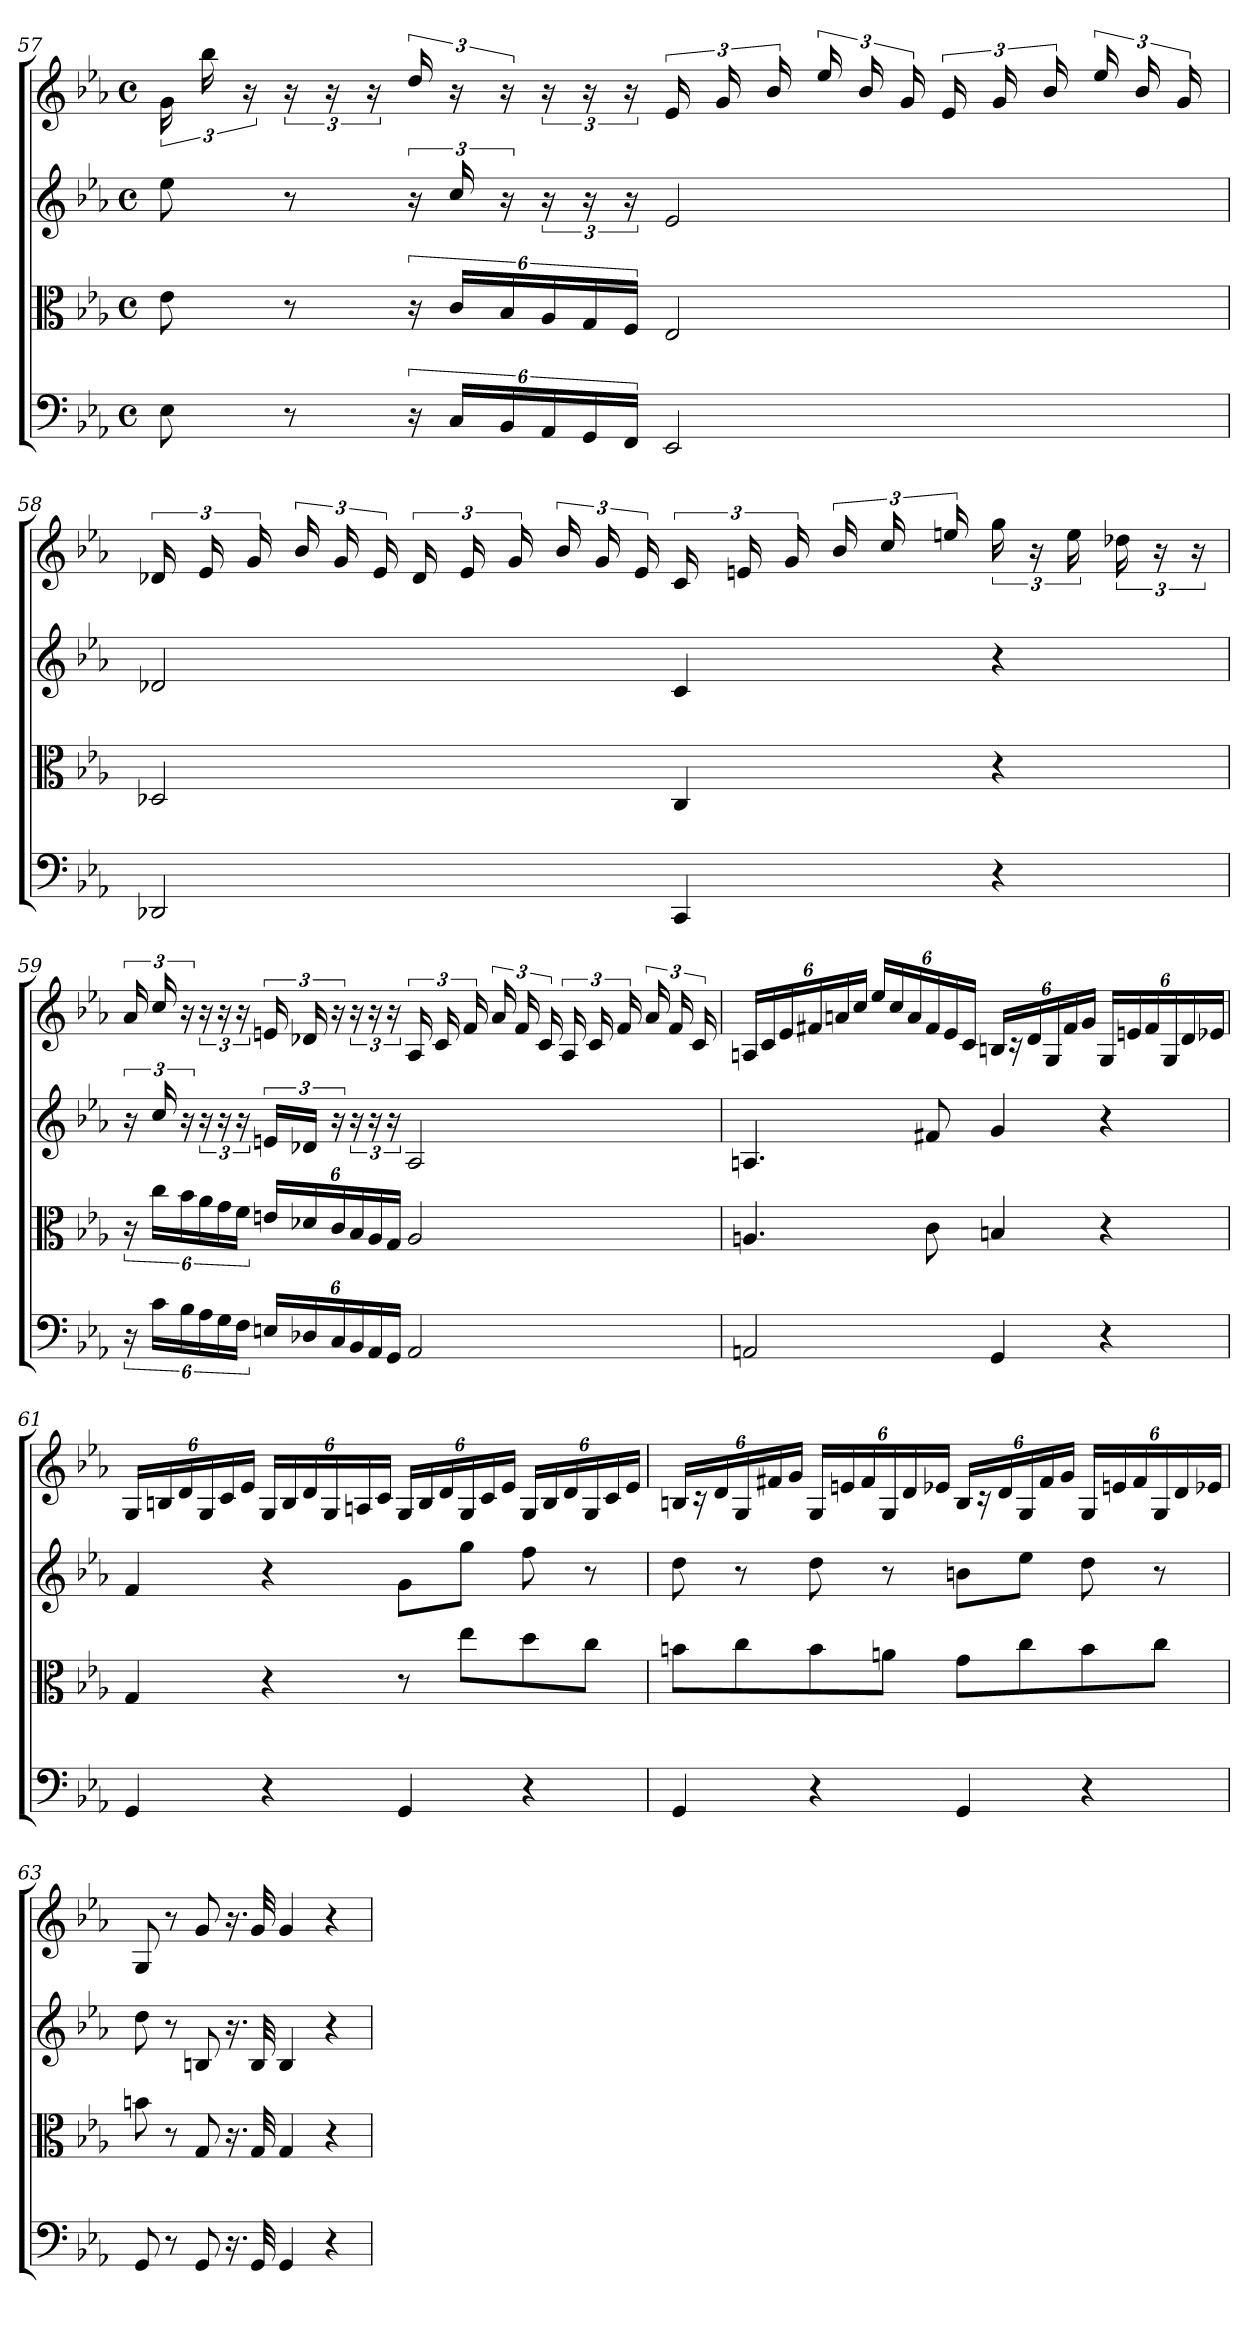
**kern	**kern	**kern	**kern
*part4	*part3	*part2	*part1
*staff4	*staff3	*staff2	*staff1
*clefF4	*clefC3	*clefG2	*clefG2
*k[b-e-a-]	*k[b-e-a-]	*k[b-e-a-]	*k[b-e-a-]
*c:	*c:	*c:	*c:
*M4/4	*M4/4	*M4/4	*M4/4
*met(c)	*met(c)	*met(c)	*met(c)
=57	=57	=57	=57
8E-\	8e-\	8ee-\	24g\
.	.	.	24bb-\
.	.	.	24r
8r	8r	8r	24r
.	.	.	24r
.	.	.	24r
24r	24r	24r	24dd/
24C/LL	24c/LL	24cc/	24r
24BB-/	24B-/	24r	24r
24AA-/	24A-/	24r	24r
24GG/	24G/	24r	24r
24FF/JJ	24F/JJ	24r	24r
2EE-/	2E-/	2e-/	24e-/
.	.	.	24g/
.	.	.	24b-/
.	.	.	24ee-/
.	.	.	24b-/
.	.	.	24g/
.	.	.	24e-/
.	.	.	24g/
.	.	.	24b-/
.	.	.	24ee-/
.	.	.	24b-/
.	.	.	24g/
=58	=58	=58	=58
2DD-X/	2D-X/	2d-X/	24d-X/
.	.	.	24e-/
.	.	.	24g/
.	.	.	24b-/
.	.	.	24g/
.	.	.	24e-/
.	.	.	24d-/
.	.	.	24e-/
.	.	.	24g/
.	.	.	24b-/
.	.	.	24g/
.	.	.	24e-/
4CC/	4C/	4c/	24c/
.	.	.	24en/
.	.	.	24g/
.	.	.	24b-/
.	.	.	24cc/
.	.	.	24een/
4r	4r	4r	24gg\
.	.	.	24r
.	.	.	24ee\
.	.	.	24dd-X\
.	.	.	24r
.	.	.	24r
=59	=59	=59	=59
24r	24r	24r	24a-/
24c\LL	24cc\LL	24cc/	24cc/
24B-\	24b-\	24r	24r
24A-\	24a-\	24r	24r
24G\	24g\	24r	24r
24F\JJ	24f\JJ	24r	24r
24En/LL	24en/LL	24en/LL	24en/
24D-X/	24d-X/	24d-X/JJ	24d-X/
24C/	24c/	24r	24r
24BB-/	24B-/	24r	24r
24AA-/	24A-/	24r	24r
24GG/JJ	24G/JJ	24r	24r
2AA-/	2A-/	2A-/	24A-/
.	.	.	24c/
.	.	.	24f/
.	.	.	24a-/
.	.	.	24f/
.	.	.	24c/
.	.	.	24A-/
.	.	.	24c/
.	.	.	24f/
.	.	.	24a-/
.	.	.	24f/
.	.	.	24c/
=60	=60	=60	=60
2AAn/	4.An/	4.An/	24An/LL
.	.	.	24c/
.	.	.	24e-/
.	.	.	24f#X/
.	.	.	24an/
.	.	.	24cc/JJ
.	.	.	24ee-/LL
.	.	.	24cc/
.	.	.	24a/
.	8c\	8f#X/	24f#/
.	.	.	24e-/
.	.	.	24c/JJ
4GG/	4Bn/	4g/	24Bn/LL
.	.	.	24r
.	.	.	24d/
.	.	.	24G/
.	.	.	24f#/
.	.	.	24g/JJ
4r	4r	4r	24G/LL
.	.	.	24en/
.	.	.	24f#/
.	.	.	24G/
.	.	.	24d/
.	.	.	24e-X/JJ
=61	=61	=61	=61
4GG/	4G/	4f/	24G/LL
.	.	.	24Bn/
.	.	.	24d/
.	.	.	24G/
.	.	.	24c/
.	.	.	24e-/JJ
4r	4r	4r	24G/LL
.	.	.	24B/
.	.	.	24d/
.	.	.	24G/
.	.	.	24An/
.	.	.	24c/JJ
4GG/	8r	8g\L	24G/LL
.	.	.	24B/
.	.	.	24d/
.	8ee-\L	8gg\J	24G/
.	.	.	24c/
.	.	.	24e-/JJ
4r	8dd\	8ff\	24G/LL
.	.	.	24B/
.	.	.	24d/
.	8cc\J	8r	24G/
.	.	.	24c/
.	.	.	24e-/JJ
=62	=62	=62	=62
4GG/	8bn\L	8dd\	24Bn/LL
.	.	.	24r
.	.	.	24d/
.	8cc\	8r	24G/
.	.	.	24f#X/
.	.	.	24g/JJ
4r	8b\	8dd\	24G/LL
.	.	.	24en/
.	.	.	24f#/
.	8an\J	8r	24G/
.	.	.	24d/
.	.	.	24e-X/JJ
4GG/	8g\L	8bn\L	24B/LL
.	.	.	24r
.	.	.	24d/
.	8cc\	8ee-\J	24G/
.	.	.	24f#/
.	.	.	24g/JJ
4r	8b\	8dd\	24G/LL
.	.	.	24en/
.	.	.	24f#/
.	8cc\J	8r	24G/
.	.	.	24d/
.	.	.	24e-X/JJ
=63	=63	=63	=63
8GG/	8bn\	8dd\	8G/
8r	8r	8r	8r
8GG/	8G/	8Bn/	8g/
16.r	16.r	16.r	16.r
32GG/	32G/	32B/	32g/
4GG/	4G/	4B/	4g/
4r	4r	4r	4r
=	=	=	=
*-	*-	*-	*-
